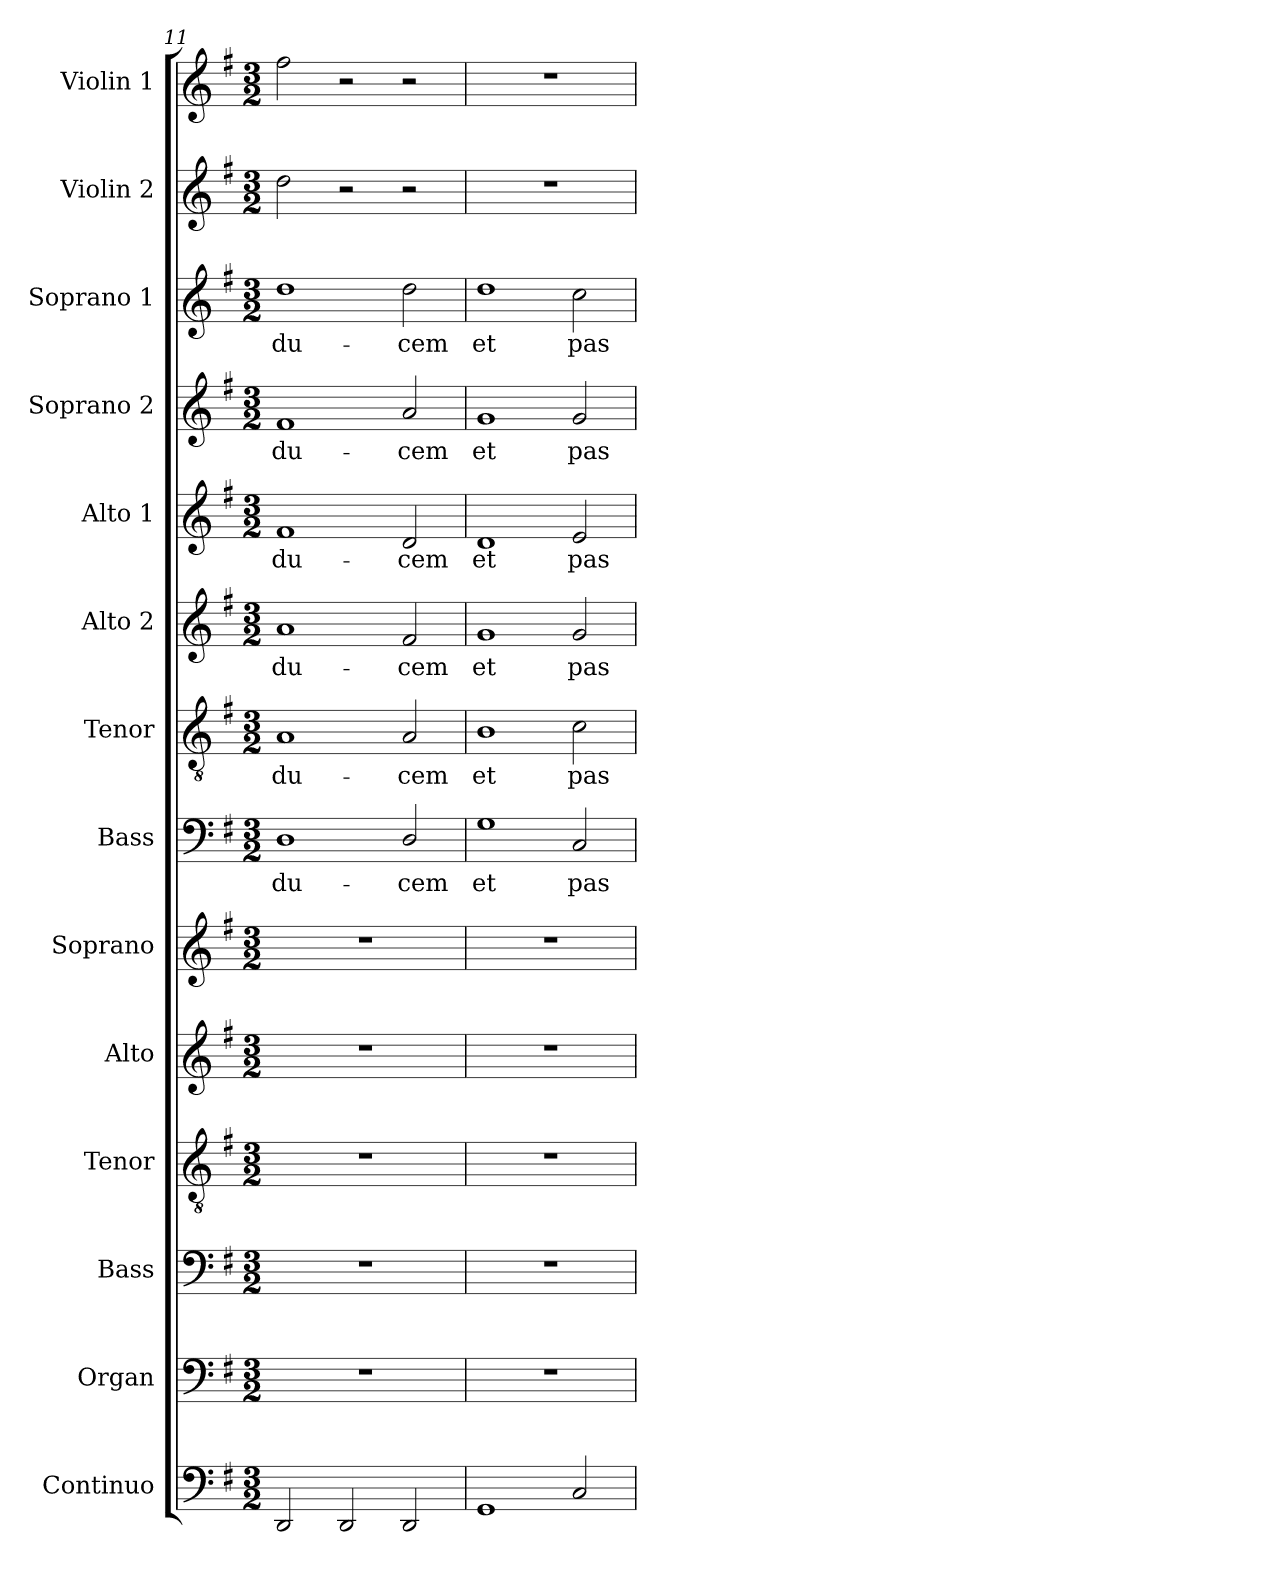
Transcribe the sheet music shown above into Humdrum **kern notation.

**kern	**kern	**kern	**kern	**kern	**kern	**kern	**text	**kern	**text	**kern	**text	**kern	**text	**kern	**text	**kern	**text	**kern	**kern
*part14	*part13	*part12	*part11	*part10	*part9	*part8	*part8	*part7	*part7	*part6	*part6	*part5	*part5	*part4	*part4	*part3	*part3	*part2	*part1
*staff14	*staff13	*staff12	*staff11	*staff10	*staff9	*staff8	*staff8	*staff7	*staff7	*staff6	*staff6	*staff5	*staff5	*staff4	*staff4	*staff3	*staff3	*staff2	*staff1
*I"Continuo	*I"Organ	*I"Bass	*I"Tenor	*I"Alto	*I"Soprano	*I"Bass	*	*I"Tenor	*	*I"Alto 2	*	*I"Alto 1	*	*I"Soprano 2	*	*I"Soprano 1	*	*I"Violin 2	*I"Violin 1
*I'Cont.	*I'Org.	*I'B.	*I'T.	*I'A.	*I'S.	*I'B.	*	*I'T.	*	*I'A2.	*	*I'A1.	*	*I'S2.	*	*I'S1.	*	*I'Vln. 2	*I'Vln. 1
*clefF4	*clefF4	*clefF4	*clefGv2	*clefG2	*clefG2	*clefF4	*	*clefGv2	*	*clefG2	*	*clefG2	*	*clefG2	*	*clefG2	*	*clefG2	*clefG2
*	*	*	*ITrd7c12	*	*	*	*	*ITrd7c12	*	*	*	*	*	*	*	*	*	*	*
*k[f#]	*k[f#]	*k[f#]	*k[f#]	*k[f#]	*k[f#]	*k[f#]	*	*k[f#]	*	*k[f#]	*	*k[f#]	*	*k[f#]	*	*k[f#]	*	*k[f#]	*k[f#]
*G:	*G:	*G:	*G:	*G:	*G:	*G:	*	*G:	*	*G:	*	*G:	*	*G:	*	*G:	*	*G:	*G:
*M3/2	*M3/2	*M3/2	*M3/2	*M3/2	*M3/2	*M3/2	*	*M3/2	*	*M3/2	*	*M3/2	*	*M3/2	*	*M3/2	*	*M3/2	*M3/2
=11	=11	=11	=11	=11	=11	=11	=11	=11	=11	=11	=11	=11	=11	=11	=11	=11	=11	=11	=11
!	!LO:N:vis=1	!LO:N:vis=1	!LO:N:vis=1	!LO:N:vis=1	!LO:N:vis=1	!	!	!	!	!	!	!	!	!	!	!	!	!	!
!	!	!	!	!	!	!	!LO:LY:b:color=#000000	!	!	!	!	!	!	!	!	!	!	!	!
!	!	!	!	!	!	!	!	!	!LO:LY:b:color=#000000	!	!	!	!	!	!	!	!	!	!
!	!	!	!	!	!	!	!	!	!	!	!LO:LY:b:color=#000000	!	!	!	!	!	!	!	!
!	!	!	!	!	!	!	!	!	!	!	!	!	!LO:LY:b:color=#000000	!	!	!	!	!	!
!	!	!	!	!	!	!	!	!	!	!	!	!	!	!	!LO:LY:b:color=#000000	!	!	!	!
!	!	!	!	!	!	!	!	!	!	!	!	!	!	!	!	!	!LO:LY:b:color=#000000	!	!
2DDi/	1.r	1.r	1.r	1.r	1.r	1Di	du-	1AAi	du-	1ai	du-	1f#i	du-	1f#i	du-	1ddi	du-	2ddi\	2ff#i\
2DDi/	.	.	.	.	.	.	.	.	.	.	.	.	.	.	.	.	.	2r	2r
!	!	!	!	!	!	!	!LO:LY:b:color=#000000	!	!	!	!	!	!	!	!	!	!	!	!
!	!	!	!	!	!	!	!	!	!LO:LY:b:color=#000000	!	!	!	!	!	!	!	!	!	!
!	!	!	!	!	!	!	!	!	!	!	!LO:LY:b:color=#000000	!	!	!	!	!	!	!	!
!	!	!	!	!	!	!	!	!	!	!	!	!	!LO:LY:b:color=#000000	!	!	!	!	!	!
!	!	!	!	!	!	!	!	!	!	!	!	!	!	!	!LO:LY:b:color=#000000	!	!	!	!
!	!	!	!	!	!	!	!	!	!	!	!	!	!	!	!	!	!LO:LY:b:color=#000000	!	!
2DDi/	.	.	.	.	.	2Di/	-cem	2AAi/	-cem	2f#i/	-cem	2di/	-cem	2ai/	-cem	2ddi\	-cem	2r	2r
=12	=12	=12	=12	=12	=12	=12	=12	=12	=12	=12	=12	=12	=12	=12	=12	=12	=12	=12	=12
!	!LO:N:vis=1	!LO:N:vis=1	!LO:N:vis=1	!LO:N:vis=1	!LO:N:vis=1	!	!	!	!	!	!	!	!	!	!	!	!	!	!
!	!	!	!	!	!	!	!LO:LY:b:color=#000000	!	!	!	!	!	!	!	!	!	!	!	!
!	!	!	!	!	!	!	!	!	!LO:LY:b:color=#000000	!	!	!	!	!	!	!	!	!	!
!	!	!	!	!	!	!	!	!	!	!	!LO:LY:b:color=#000000	!	!	!	!	!	!	!	!
!	!	!	!	!	!	!	!	!	!	!	!	!	!LO:LY:b:color=#000000	!	!	!	!	!	!
!	!	!	!	!	!	!	!	!	!	!	!	!	!	!	!LO:LY:b:color=#000000	!	!	!	!
!	!	!	!	!	!	!	!	!	!	!	!	!	!	!	!	!	!LO:LY:b:color=#000000	!LO:N:vis=1	!LO:N:vis=1
1GGi	1.r	1.r	1.r	1.r	1.r	1Gi	et	1BBi	et	1gi	et	1di	et	1gi	et	1ddi	et	1.r	1.r
!	!	!	!	!	!	!	!LO:LY:b:color=#000000	!	!	!	!	!	!	!	!	!	!	!	!
!	!	!	!	!	!	!	!	!	!LO:LY:b:color=#000000	!	!	!	!	!	!	!	!	!	!
!	!	!	!	!	!	!	!	!	!	!	!LO:LY:b:color=#000000	!	!	!	!	!	!	!	!
!	!	!	!	!	!	!	!	!	!	!	!	!	!LO:LY:b:color=#000000	!	!	!	!	!	!
!	!	!	!	!	!	!	!	!	!	!	!	!	!	!	!LO:LY:b:color=#000000	!	!	!	!
!	!	!	!	!	!	!	!	!	!	!	!	!	!	!	!	!	!LO:LY:b:color=#000000	!	!
2Ci/	.	.	.	.	.	2Ci/	pas-	2Ci\	pas-	2gi/	pas-	2ei/	pas-	2gi/	pas-	2cci\	pas-	.	.
=	=	=	=	=	=	=	=	=	=	=	=	=	=	=	=	=	=	=	=
*-	*-	*-	*-	*-	*-	*-	*-	*-	*-	*-	*-	*-	*-	*-	*-	*-	*-	*-	*-
